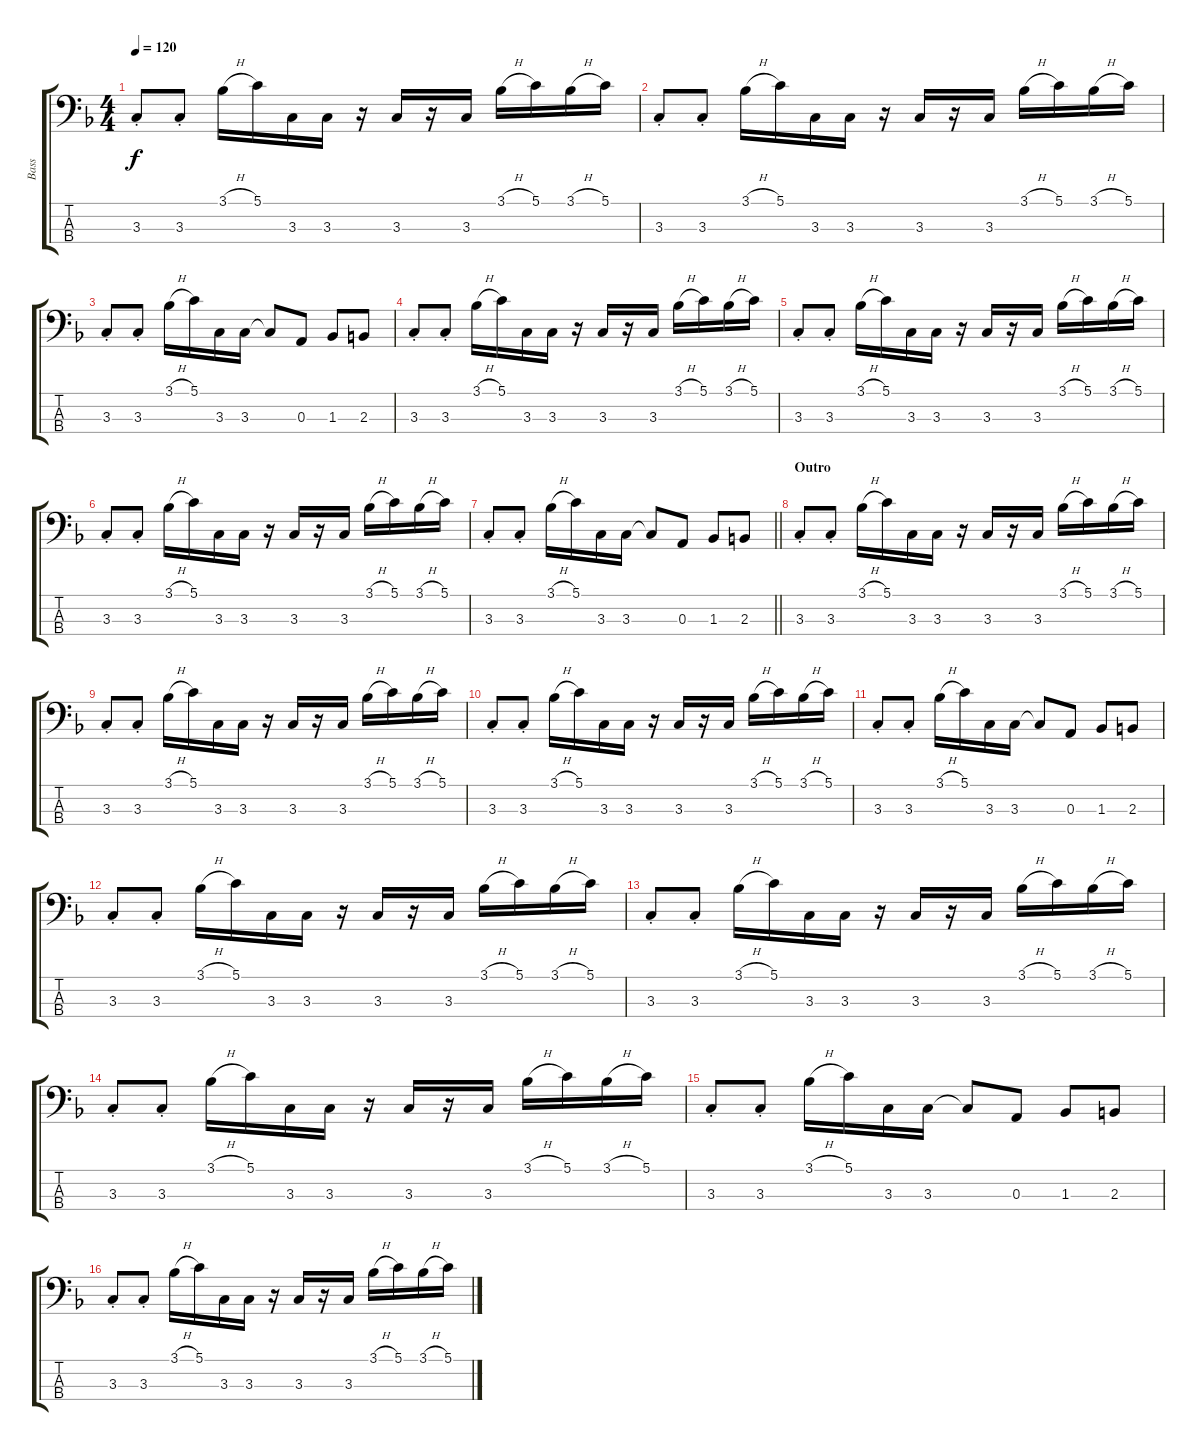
\track ("Bass" "Bass") {instrument electricbassfinger}
\staff {score tabs}
\tuning (G2 D2 A1 E1) {hide}
\ts (4 4)
\tempo 120
\clef f4
\ks f
3.3{st}.8{dy f} 3.3{st}.8 3.1{h}.16 5.1.16 3.3.16 3.3.16 r.16 3.3.16 r.16 3.3.16 3.1{h}.16 5.1.16 3.1{h}.16 5.1.16 |
3.3{st}.8 3.3{st}.8 3.1{h}.16 5.1.16 3.3.16 3.3.16 r.16 3.3.16 r.16 3.3.16 3.1{h}.16 5.1.16 3.1{h}.16 5.1.16 |
3.3{st}.8 3.3{st}.8 3.1{h}.16 5.1.16 3.3.16 3.3.16 3.3{t}.8 0.3.8 1.3.8 2.3.8 |
3.3{st}.8 3.3{st}.8 3.1{h}.16 5.1.16 3.3.16 3.3.16 r.16 3.3.16 r.16 3.3.16 3.1{h}.16 5.1.16 3.1{h}.16 5.1.16 |
3.3{st}.8 3.3{st}.8 3.1{h}.16 5.1.16 3.3.16 3.3.16 r.16 3.3.16 r.16 3.3.16 3.1{h}.16 5.1.16 3.1{h}.16 5.1.16 |
3.3{st}.8 3.3{st}.8 3.1{h}.16 5.1.16 3.3.16 3.3.16 r.16 3.3.16 r.16 3.3.16 3.1{h}.16 5.1.16 3.1{h}.16 5.1.16 |
\barLineRight lightlight
3.3{st}.8 3.3{st}.8 3.1{h}.16 5.1.16 3.3.16 3.3.16 3.3{t}.8 0.3.8 1.3.8 2.3.8 |
\section ("" "Outro")
3.3{st}.8 3.3{st}.8 3.1{h}.16 5.1.16 3.3.16 3.3.16 r.16 3.3.16 r.16 3.3.16 3.1{h}.16 5.1.16 3.1{h}.16 5.1.16 |
3.3{st}.8 3.3{st}.8 3.1{h}.16 5.1.16 3.3.16 3.3.16 r.16 3.3.16 r.16 3.3.16 3.1{h}.16 5.1.16 3.1{h}.16 5.1.16 |
3.3{st}.8 3.3{st}.8 3.1{h}.16 5.1.16 3.3.16 3.3.16 r.16 3.3.16 r.16 3.3.16 3.1{h}.16 5.1.16 3.1{h}.16 5.1.16 |
3.3{st}.8 3.3{st}.8 3.1{h}.16 5.1.16 3.3.16 3.3.16 3.3{t}.8 0.3.8 1.3.8 2.3.8 |
3.3{st}.8 3.3{st}.8 3.1{h}.16 5.1.16 3.3.16 3.3.16 r.16 3.3.16 r.16 3.3.16 3.1{h}.16 5.1.16 3.1{h}.16 5.1.16 |
3.3{st}.8 3.3{st}.8 3.1{h}.16 5.1.16 3.3.16 3.3.16 r.16 3.3.16 r.16 3.3.16 3.1{h}.16 5.1.16 3.1{h}.16 5.1.16 |
3.3{st}.8 3.3{st}.8 3.1{h}.16 5.1.16 3.3.16 3.3.16 r.16 3.3.16 r.16 3.3.16 3.1{h}.16 5.1.16 3.1{h}.16 5.1.16 |
3.3{st}.8 3.3{st}.8 3.1{h}.16 5.1.16 3.3.16 3.3.16 3.3{t}.8 0.3.8 1.3.8 2.3.8 |
3.3{st}.8 3.3{st}.8 3.1{h}.16 5.1.16 3.3.16 3.3.16 r.16 3.3.16 r.16 3.3.16 3.1{h}.16 5.1.16 3.1{h}.16 5.1.16
